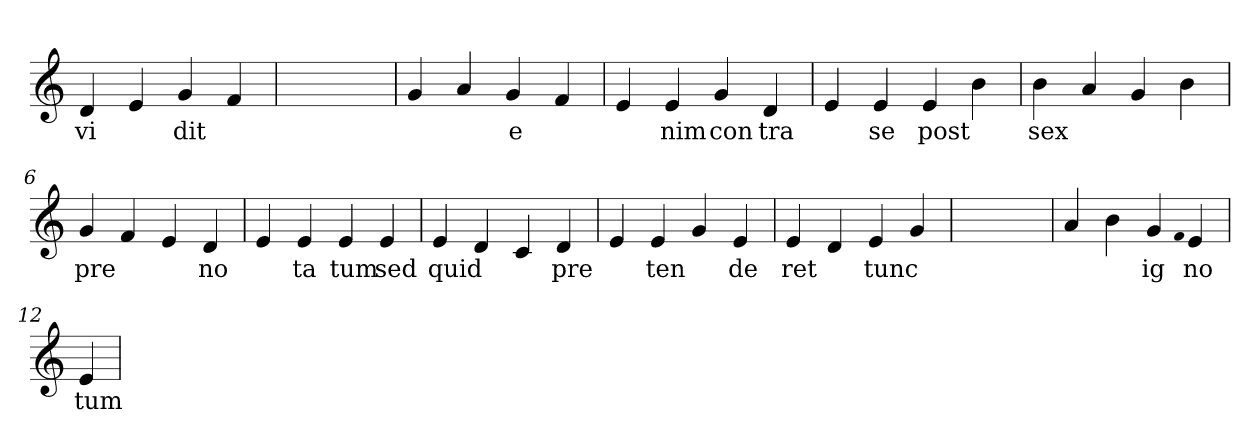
**kern	**text
*part1	*part1
*staff1	*staff1
*clefG2	*
=1	=1
4d	vi
4e	.
4g	dit
4f	.
=2	=2
1ryy	.
=2	=2
4g	.
4a	.
4g	e
4f	.
=3	=3
4e	.
4e	nim
4g	con
4d	tra
=4	=4
4e	.
4e	se
4e	post
4b	.
=5	=5
4b	sex
4a	.
4g	.
4b	.
=6	=6
4g	pre
4f	.
4e	.
4d	no
=7	=7
4e	.
4e	ta
4e	tum
4e	sed
=8	=8
4e	quid
4d	.
4c	.
4d	pre
=9	=9
4e	.
4e	ten
4g	.
4e	de
=10	=10
4e	ret
4d	.
4e	tunc
4g	.
=11	=11
1ryy	.
=11	=11
4a	.
4b	.
4g	ig
qqf	.
4e	no
=12	=12
4e	tum
=	=
*-	*-
